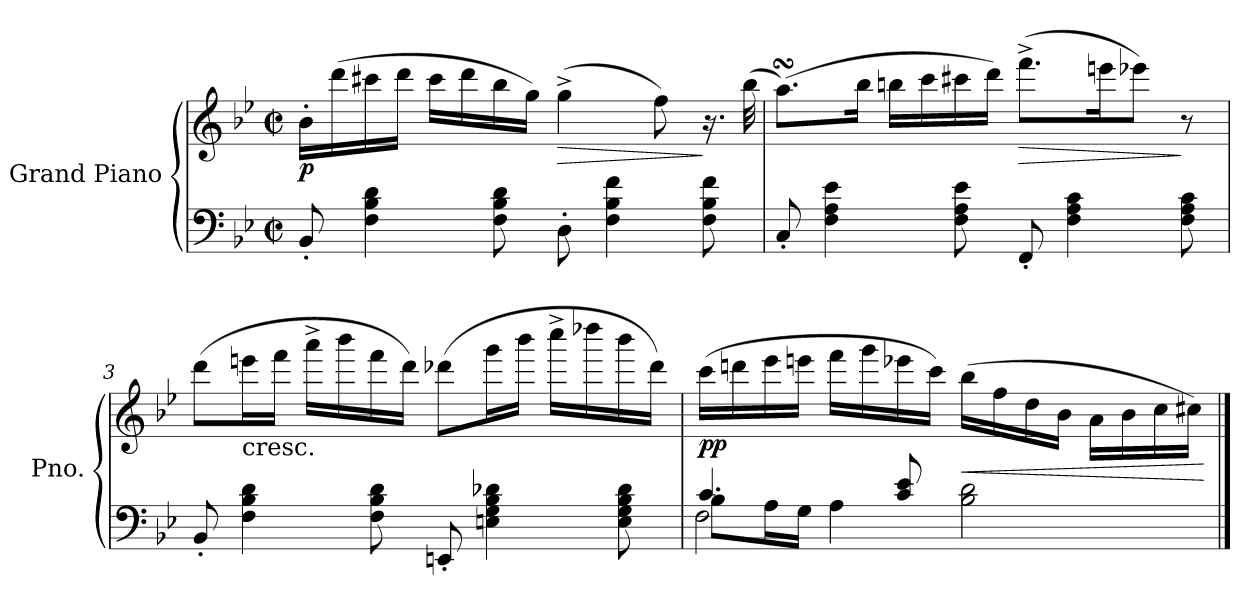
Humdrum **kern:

**kern	**kern	**dynam
*part1	*part1	*part1
*staff2	*staff1	*staff1/2
*I"Grand Piano	*	*
*I'Pno.	*	*
*clefF4	*clefG2	*
*k[b-e-]	*k[b-e-]	*
*M2/2	*M2/2	*
*met(c|)	*met(c|)	*
*MM91	*MM91	*
=1	=1	=1
!	!	!LO:DY:b
8BB-'/	16b-'\LL	p
.	(>16ddd\	.
4F\ 4B-\ 4d\	16ccc#X\	.
.	16ddd\JJ	.
.	16ccc#\LL	.
.	16ddd\	.
8F\ 8B-\ 8d\	16bb-\	.
.	16gg\JJ)	.
!	!	!LO:HP:b
8D'\	(>4gg^\	>
4F\ 4B-\ 4f\	.	.
.	8ff\)	.
8F\ 8B-\ 8f\	16.r	]
.	(>32bb-\	.
=2	=2	=2
8C'/	(>8.aasSsS\L)	.
4F\ 4A\ 4e-\	.	.
.	16bb-\Jk	.
.	16bbn\LL	.
.	16ccc\	.
8F\ 8A\ 8e-\	16ccc#X\	.
.	16ddd\JJ)	.
!	!	!LO:HP:b
8FF'/	(>8.fff^\L	>
4F\ 4A\ 4c\	.	.
.	16eeen\K	.
.	8eee-X\J)	.
8F\ 8A\ 8c\	8r	]
!!LO:LB:g=z
=3	=3	=3
8BB-'/	(>8ddd\L	.
!	!LO:TX:b:t=cresc.	!
4F\ 4B-\ 4d\	16eeen\L	.
.	16fff\JJ	.
.	16aaa^\LL	.
.	16bbb-\	.
8F\ 8B-\ 8d\	16fff\	.
.	16ddd\JJ)	.
8EEn'/	(>8ddd-X\L	.
4En\ 4G\ 4B-\ 4d-X\	16ggg\L	.
.	16bbb-\JJ	.
.	16cccc^\LL	.
.	16dddd-X\	.
8E\ 8G\ 8B-\ 8d-\	16bbb-\	.
.	16ddd-\JJ)	.
=4	=4	=4
*^	*	*
*	*^	*	*
!	!	!	!	!LO:DY:b
4.c/	8B-\L	2F\	(>16ccc\LL	pp
.	.	.	16dddn\	.
.	16A\L	.	16eee-\	.
.	16G\JJ	.	16eeen\JJ	.
.	4A\	.	16fff\LL	.
.	.	.	16ggg\	.
8c/ 8e-/	.	.	16eee-X\	.
.	.	.	16ccc\JJ)	.
!	!	!	!	!LO:HP:b
2B-\ 2d\	2ryy	2ryy	(>16bb-\LL	<
.	.	.	16ff\	.
.	.	.	16dd\	.
.	.	.	16b-\JJ	.
.	.	.	16a\LL	.
.	.	.	16b-\	.
.	.	.	16cc\	.
.	.	.	16cc#X\JJ)	.
*v	*v	*v	*	*
.	.	[
==	==	==
*-	*-	*-
